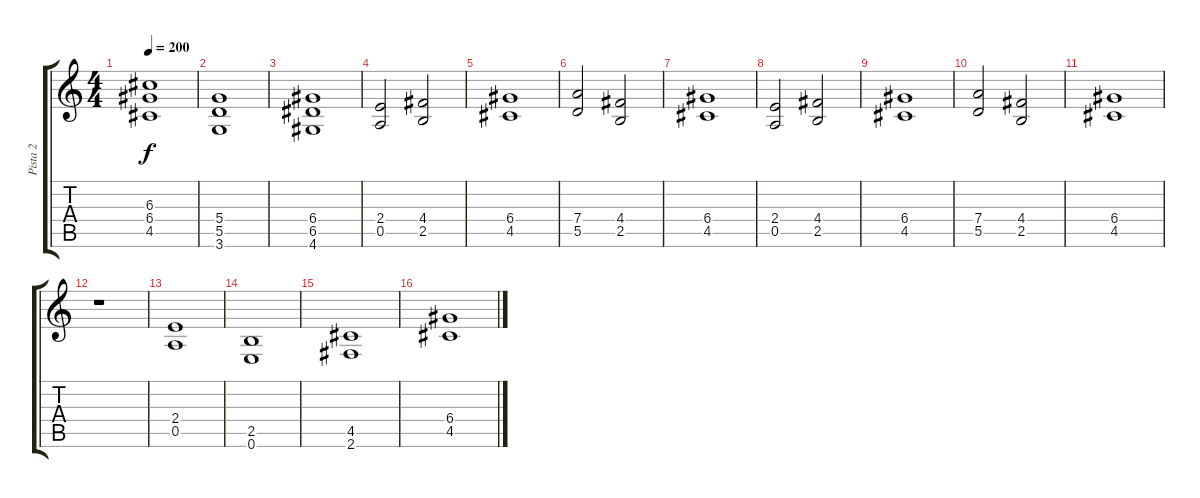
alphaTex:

\track ("Pista 2" "Pista 2") {instrument overdrivenguitar}
\staff {score tabs}
\tuning (E4 B3 G3 D3 A2 E2) {hide}
\ts (4 4)
\tempo 200
\clef g2
\ks c
(6.3 6.4 4.5).1{dy f} |
(5.4 5.5 3.6).1 |
(6.4 6.5 4.6).1 |
(2.4 0.5).2 (4.4 2.5).2 |
(6.4 4.5).1 |
(7.4 5.5).2 (4.4 2.5).2 |
(6.4 4.5).1 |
(2.4 0.5).2 (4.4 2.5).2 |
(6.4 4.5).1 |
(7.4 5.5).2 (4.4 2.5).2 |
(6.4 4.5).1 |
r.1 |
(2.4 0.5).1 |
(2.5 0.6).1 |
(4.5 2.6).1 |
(6.4 4.5).1
